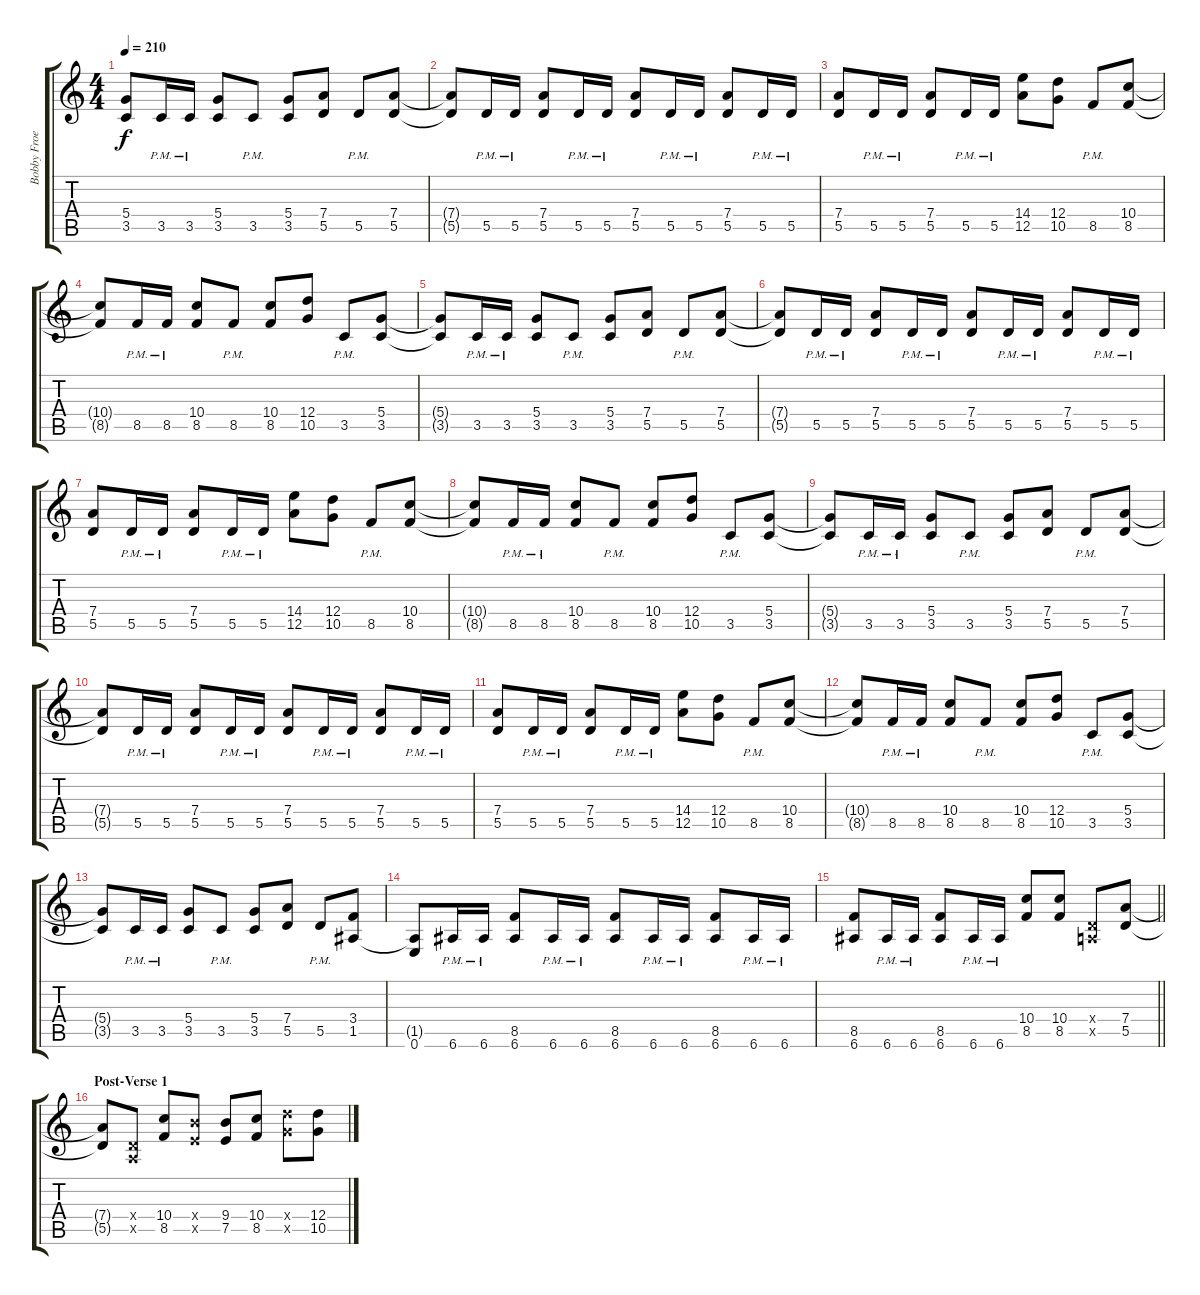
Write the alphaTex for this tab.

\track ("Bobby Froese" "Bobby Froe") {instrument distortionguitar}
\staff {score tabs}
\tuning (E4 B3 G3 D3 A2 E2) {hide}
\ts (4 4)
\tempo 210
\clef g2
\ks c
(5.4{t} 3.5{t}).8{dy f} 3.5{pm}.16 3.5{pm}.16 (5.4 3.5).8 3.5{pm}.8 (5.4 3.5).8 (7.4 5.5).8 5.5{pm}.8 (7.4 5.5).8 |
(7.4{t} 5.5{t}).8 5.5{pm}.16 5.5{pm}.16 (7.4 5.5).8 5.5{pm}.16 5.5{pm}.16 (7.4 5.5).8 5.5{pm}.16 5.5{pm}.16 (7.4 5.5).8 5.5{pm}.16 5.5{pm}.16 |
(7.4 5.5).8 5.5{pm}.16 5.5{pm}.16 (7.4 5.5).8 5.5{pm}.16 5.5{pm}.16 (14.4 12.5).8 (12.4 10.5).8 8.5{pm}.8 (10.4 8.5).8 |
(10.4{t} 8.5{t}).8 8.5{pm}.16 8.5{pm}.16 (10.4 8.5).8 8.5{pm}.8 (10.4 8.5).8 (12.4 10.5).8 3.5{pm}.8 (5.4 3.5).8 |
(5.4{t} 3.5{t}).8 3.5{pm}.16 3.5{pm}.16 (5.4 3.5).8 3.5{pm}.8 (5.4 3.5).8 (7.4 5.5).8 5.5{pm}.8 (7.4 5.5).8 |
(7.4{t} 5.5{t}).8 5.5{pm}.16 5.5{pm}.16 (7.4 5.5).8 5.5{pm}.16 5.5{pm}.16 (7.4 5.5).8 5.5{pm}.16 5.5{pm}.16 (7.4 5.5).8 5.5{pm}.16 5.5{pm}.16 |
(7.4 5.5).8 5.5{pm}.16 5.5{pm}.16 (7.4 5.5).8 5.5{pm}.16 5.5{pm}.16 (14.4 12.5).8 (12.4 10.5).8 8.5{pm}.8 (10.4 8.5).8 |
(10.4{t} 8.5{t}).8 8.5{pm}.16 8.5{pm}.16 (10.4 8.5).8 8.5{pm}.8 (10.4 8.5).8 (12.4 10.5).8 3.5{pm}.8 (5.4 3.5).8 |
(5.4{t} 3.5{t}).8 3.5{pm}.16 3.5{pm}.16 (5.4 3.5).8 3.5{pm}.8 (5.4 3.5).8 (7.4 5.5).8 5.5{pm}.8 (7.4 5.5).8 |
(7.4{t} 5.5{t}).8 5.5{pm}.16 5.5{pm}.16 (7.4 5.5).8 5.5{pm}.16 5.5{pm}.16 (7.4 5.5).8 5.5{pm}.16 5.5{pm}.16 (7.4 5.5).8 5.5{pm}.16 5.5{pm}.16 |
(7.4 5.5).8 5.5{pm}.16 5.5{pm}.16 (7.4 5.5).8 5.5{pm}.16 5.5{pm}.16 (14.4 12.5).8 (12.4 10.5).8 8.5{pm}.8 (10.4 8.5).8 |
(10.4{t} 8.5{t}).8 8.5{pm}.16 8.5{pm}.16 (10.4 8.5).8 8.5{pm}.8 (10.4 8.5).8 (12.4 10.5).8 3.5{pm}.8 (5.4 3.5).8 |
(5.4{t} 3.5{t}).8 3.5{pm}.16 3.5{pm}.16 (5.4 3.5).8 3.5{pm}.8 (5.4 3.5).8 (7.4 5.5).8 5.5{pm}.8 (3.4 1.5).8 |
(1.5{t} 0.6).8 6.6{pm}.16 6.6{pm}.16 (8.5 6.6).8 6.6{pm}.16 6.6{pm}.16 (8.5 6.6).8 6.6{pm}.16 6.6{pm}.16 (8.5 6.6).8 6.6{pm}.16 6.6{pm}.16 |
\barLineRight lightlight
(8.5 6.6).8 6.6{pm}.16 6.6{pm}.16 (8.5 6.6).8 6.6{pm}.16 6.6{pm}.16 (10.4 8.5).8 (10.4 8.5).8 (0.4{x} 0.5{x}).8 (7.4 5.5).8 |
\section ("" "Post-Verse 1")
(7.4{t} 5.5{t}).8 (0.4{x} 0.5{x}).8 (10.4 8.5).8 (9.4{x} 7.5{x}).8 (9.4 7.5).8 (10.4 8.5).8 (12.4{x} 10.5{x}).8 (12.4 10.5).8
